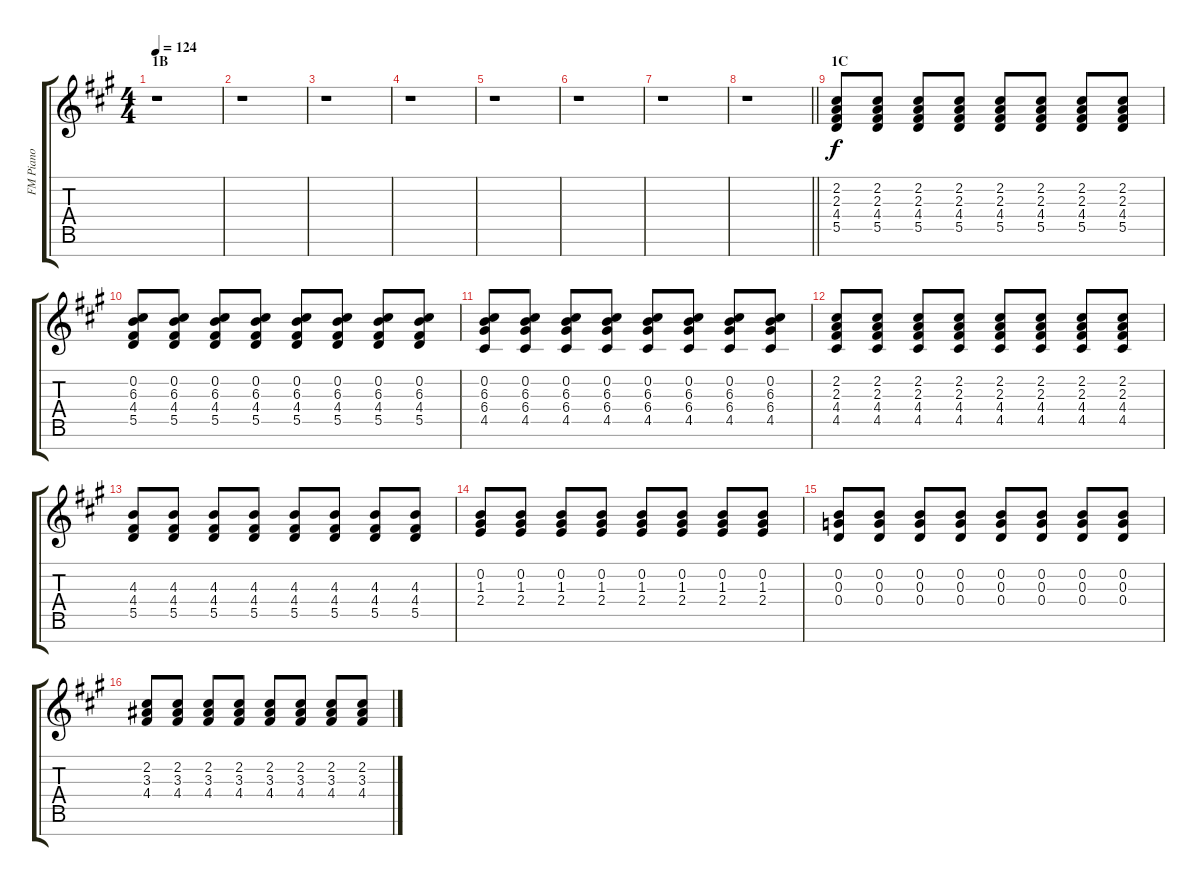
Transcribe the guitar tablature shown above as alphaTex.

\track ("FM Piano" "FM Piano") {instrument electricgrandpiano}
\staff {score tabs}
\tuning (E5 B4 G4 D4 A3 E3 B2) {hide}
\ts (4 4)
\section ("" "1B")
\tempo 124
\clef g2
\ks a
r.1{dy f} |
r.1 |
r.1 |
r.1 |
r.1 |
r.1 |
r.1 |
\barLineRight lightlight
r.1 |
\section ("" "1C")
(2.2 2.3 4.4 5.5).8 (2.2 2.3 4.4 5.5).8 (2.2 2.3 4.4 5.5).8 (2.2 2.3 4.4 5.5).8 (2.2 2.3 4.4 5.5).8 (2.2 2.3 4.4 5.5).8 (2.2 2.3 4.4 5.5).8 (2.2 2.3 4.4 5.5).8 |
(0.2 6.3 4.4 5.5).8 (0.2 6.3 4.4 5.5).8 (0.2 6.3 4.4 5.5).8 (0.2 6.3 4.4 5.5).8 (0.2 6.3 4.4 5.5).8 (0.2 6.3 4.4 5.5).8 (0.2 6.3 4.4 5.5).8 (0.2 6.3 4.4 5.5).8 |
(0.2 6.3 6.4 4.5).8 (0.2 6.3 6.4 4.5).8 (0.2 6.3 6.4 4.5).8 (0.2 6.3 6.4 4.5).8 (0.2 6.3 6.4 4.5).8 (0.2 6.3 6.4 4.5).8 (0.2 6.3 6.4 4.5).8 (0.2 6.3 6.4 4.5).8 |
(2.2 2.3 4.4 4.5).8 (2.2 2.3 4.4 4.5).8 (2.2 2.3 4.4 4.5).8 (2.2 2.3 4.4 4.5).8 (2.2 2.3 4.4 4.5).8 (2.2 2.3 4.4 4.5).8 (2.2 2.3 4.4 4.5).8 (2.2 2.3 4.4 4.5).8 |
(4.3 4.4 5.5).8 (4.3 4.4 5.5).8 (4.3 4.4 5.5).8 (4.3 4.4 5.5).8 (4.3 4.4 5.5).8 (4.3 4.4 5.5).8 (4.3 4.4 5.5).8 (4.3 4.4 5.5).8 |
(0.2 1.3 2.4).8 (0.2 1.3 2.4).8 (0.2 1.3 2.4).8 (0.2 1.3 2.4).8 (0.2 1.3 2.4).8 (0.2 1.3 2.4).8 (0.2 1.3 2.4).8 (0.2 1.3 2.4).8 |
(0.2 0.3 0.4).8 (0.2 0.3 0.4).8 (0.2 0.3 0.4).8 (0.2 0.3 0.4).8 (0.2 0.3 0.4).8 (0.2 0.3 0.4).8 (0.2 0.3 0.4).8 (0.2 0.3 0.4).8 |
(2.2 3.3 4.4).8 (2.2 3.3 4.4).8 (2.2 3.3 4.4).8 (2.2 3.3 4.4).8 (2.2 3.3 4.4).8 (2.2 3.3 4.4).8 (2.2 3.3 4.4).8 (2.2 3.3 4.4).8
